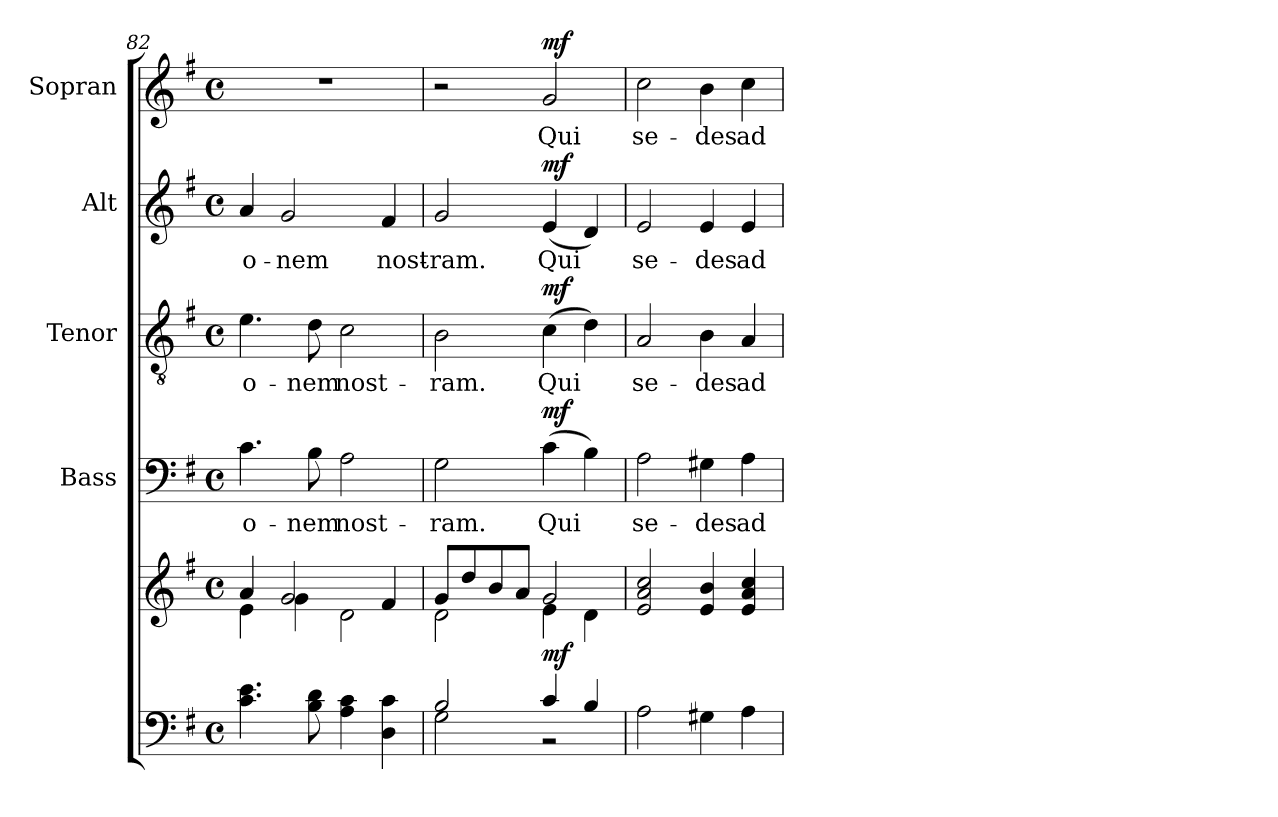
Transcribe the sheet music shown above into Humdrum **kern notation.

**kern	**kern	**dynam	**kern	**text	**dynam	**kern	**text	**dynam	**kern	**text	**dynam	**kern	**text	**dynam
*part5	*part5	*part5	*part4	*part4	*part4	*part3	*part3	*part3	*part2	*part2	*part2	*part1	*part1	*part1
*staff6	*staff5	*staff5/6	*staff4	*staff4	*staff4	*staff3	*staff3	*staff3	*staff2	*staff2	*staff2	*staff1	*staff1	*staff1
*	*	*	*I"Bass	*	*	*I"Tenor	*	*	*I"Alt	*	*	*I"Sopran	*	*
*	*	*	*I'B.	*	*	*I'T.	*	*	*I'A.	*	*	*I'S.	*	*
!!LO:PB:g=z
*clefF4	*clefG2	*	*clefF4	*	*	*clefGv2	*	*	*clefG2	*	*	*clefG2	*	*
*k[f#]	*k[f#]	*	*k[f#]	*	*	*k[f#]	*	*	*k[f#]	*	*	*k[f#]	*	*
*G:	*G:	*	*G:	*	*	*G:	*	*	*G:	*	*	*G:	*	*
*M4/4	*M4/4	*	*M4/4	*	*	*M4/4	*	*	*M4/4	*	*	*M4/4	*	*
*met(c)	*met(c)	*	*met(c)	*	*	*met(c)	*	*	*met(c)	*	*	*met(c)	*	*
=82	=82	=82	=82	=82	=82	=82	=82	=82	=82	=82	=82	=82	=82	=82
*	*^	*	*	*	*	*	*	*	*	*	*	*	*	*
!	!	!	!	!	!LO:LY:b	!	!	!LO:LY:b	!	!	!LO:LY:b	!	!	!	!
4.c\ 4.e\	4a/	4e\	.	4.c\	-o-	.	4.e\	-o-	.	4a/	-o-	.	1r	.	.
!	!	!	!	!	!	!	!	!	!	!	!LO:LY:b	!	!	!	!
.	2g/	4g\	.	.	.	.	.	.	.	2g/	-nem	.	.	.	.
!	!	!	!	!	!LO:LY:b	!	!	!LO:LY:b	!	!	!	!	!	!	!
8B\ 8d\	.	.	.	8B\	-nem	.	8d\	-nem	.	.	.	.	.	.	.
!	!	!	!	!	!LO:LY:b	!	!	!LO:LY:b	!	!	!	!	!	!	!
4A\ 4c\	.	2d\	.	2A\	nost-	.	2c\	nost-	.	.	.	.	.	.	.
!	!	!	!	!	!	!	!	!	!	!	!LO:LY:b	!	!	!	!
4D\ 4c\	4f#/	.	.	.	.	.	.	.	.	4f#/	nost-	.	.	.	.
=83	=83	=83	=83	=83	=83	=83	=83	=83	=83	=83	=83	=83	=83	=83	=83
*^	*	*	*	*	*	*	*	*	*	*	*	*	*	*	*
!	!	!	!	!	!	!LO:LY:b	!	!	!LO:LY:b	!	!	!LO:LY:b	!	!	!	!
2B/	2G\	8g/L	2d\	.	2G\	-ram.	.	2B\	-ram.	.	2g/	-ram.	.	2r	.	.
.	.	8dd/	.	.	.	.	.	.	.	.	.	.	.	.	.	.
.	.	8b/	.	.	.	.	.	.	.	.	.	.	.	.	.	.
.	.	8a/J	.	.	.	.	.	.	.	.	.	.	.	.	.	.
!	!	!	!	!LO:DY:b	!	!LO:LY:b	!LO:DY:a	!	!LO:LY:b	!LO:DY:a	!	!LO:LY:b	!LO:DY:a	!	!LO:LY:b	!LO:DY:a
4c/	2r	2g/	4e\	mf	(>4c\	Qui	mf	(>4c\	Qui	mf	(<4e/	Qui	mf	2g/	Qui	mf
4B/	.	.	4d\	.	4B\)	.	.	4d\)	.	.	4d/)	.	.	.	.	.
*v	*v	*	*	*	*	*	*	*	*	*	*	*	*	*	*	*
=84	=84	=84	=84	=84	=84	=84	=84	=84	=84	=84	=84	=84	=84	=84	=84
!	!	!	!	!	!LO:LY:b	!	!	!LO:LY:b	!	!	!LO:LY:b	!	!	!LO:LY:b	!
*	*v	*v	*	*	*	*	*	*	*	*	*	*	*	*	*
2A\	2e/ 2a/ 2cc/	.	2A\	se-	.	2A/	se-	.	2e/	se-	.	2cc\	se-	.
!	!	!	!	!LO:LY:b	!	!	!LO:LY:b	!	!	!LO:LY:b	!	!	!LO:LY:b	!
4G#X\	4e/ 4b/	.	4G#X\	-des	.	4B\	-des	.	4e/	-des	.	4b\	-des	.
!	!	!	!	!LO:LY:b	!	!	!LO:LY:b	!	!	!LO:LY:b	!	!	!LO:LY:b	!
4A\	4e/ 4a/ 4cc/	.	4A\	ad	.	4A/	ad	.	4e/	ad	.	4cc\	ad	.
=	=	=	=	=	=	=	=	=	=	=	=	=	=	=
*-	*-	*-	*-	*-	*-	*-	*-	*-	*-	*-	*-	*-	*-	*-
